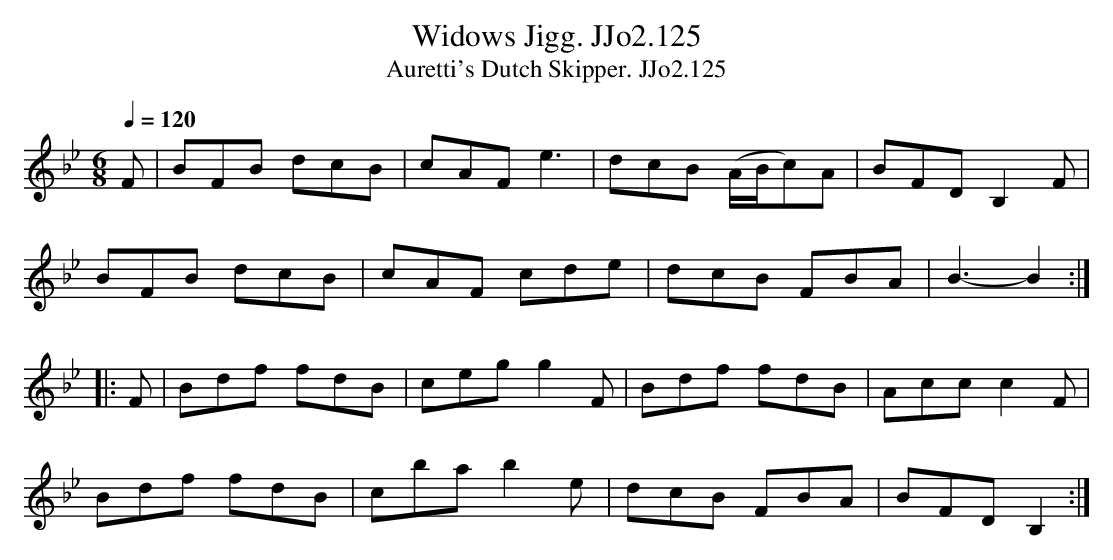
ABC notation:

X:1
T:Widows Jigg. JJo2.125
T:Auretti's Dutch Skipper. JJo2.125
M:6/8
L:1/8
Q:1/4=120
K:Bb
F | BFB dcB | cAF e3 | dcB (A/B/c)A | BFD B,2F |
BFB dcB | cAF cde | dcB FBA | B3-B2 :|
|: F |Bdf fdB | ceg g2F | Bdf fdB | Acc c2F |
Bdf fdB | cba b2e | dcB FBA | BFD B,2 :|
